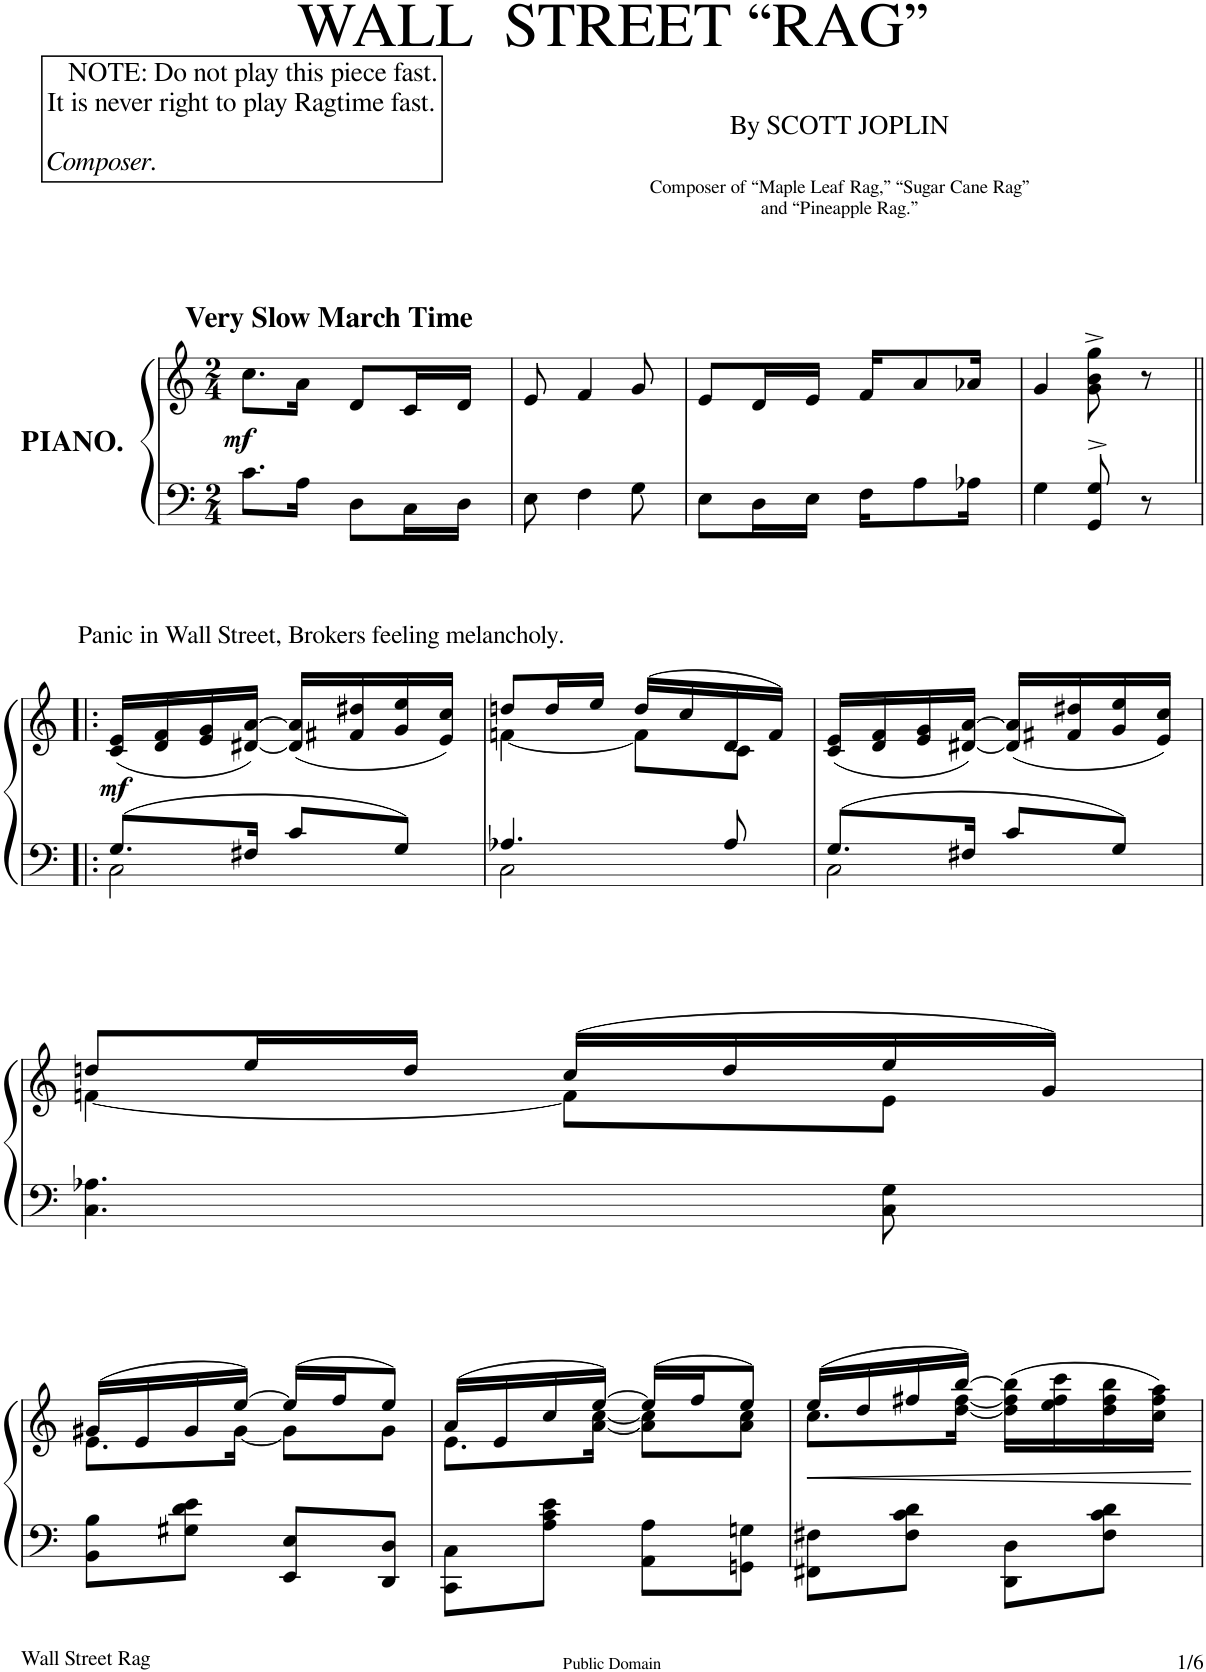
**kern	**kern	**dynam
*part1	*part1	*part1
*staff2	*staff1	*staff1/2
*I"PIANO.	*	*
*I'Pno	*	*
*clefF4	*clefG2	*
*k[]	*k[]	*
*M2/4	*M2/4	*
=1	=1	=1
!	!LO:TX:a:B:t=Very Slow March Time	!
!	!	!LO:DY:b
8.c\L	8.cc\L	mf
16A\Jk	16a\Jk	.
8D\L	8d/L	.
16C\L	16c/L	.
16D\JJ	16d/JJ	.
=2	=2	=2
8E\	8e/	.
4F\	4f/	.
8G\	8g/	.
=3	=3	=3
8E\L	8e/L	.
16D\L	16d/L	.
16E\JJ	16e/JJ	.
16F\KL	16f/KL	.
8A\	8a/	.
16A-X\Jk	16a-X/Jk	.
=4	=4	=4
4G\	4g/	.
8GG/^> 8G/^>	8g\^> 8b\^> 8gg\^>	.
8r	8r	.
!!LO:LB:g=z
=5!|:	=5!|:	=5!|:
*^	*	*
!	!	!LO:TX:a:t=Panic in Wall Street, Brokers feeling melancholy.	!
!	!	!	!LO:DY:b
8.G/L	2C\	(16c/ 16e/LL	mf
.	.	16d/ 16f/	.
.	.	16e/ 16g/	.
16F#X/Jk	.	[16d#X/ [16a/JJ)	.
8c/L	.	(16d#/] 16a/]LL	.
.	.	16f#X/ 16dd#X/	.
8G/J	.	16g/ 16ee/	.
.	.	16e/ 16cc/JJ)	.
=6	=6	=6	=6
*	*	*^	*
4.A-X/	2C\	8ddn/L	[4fn\	.
.	.	16dd/L	.	.
.	.	16ee/JJ	.	.
.	.	(16dd/LL	8f\L]	.
.	.	16cc/	.	.
8A-/	.	16d/	8c\J	.
.	.	16f/JJ)	.	.
*	*	*v	*v	*
=7	=7	=7	=7
8.G/L	2C\	(16c/ 16e/LL	.
.	.	16d/ 16f/	.
.	.	16e/ 16g/	.
16F#X/Jk	.	[16d#X/ [16a/JJ)	.
8c/L	.	(16d#/] 16a/]LL	.
.	.	16f#X/ 16dd#X/	.
8G/J	.	16g/ 16ee/	.
.	.	16e/ 16cc/JJ)	.
*v	*v	*	*
!!LO:LB:g=z
=8	=8	=8
*	*^	*
4.C\ 4.A-X\	8ddn/L	[4fn\	.
.	16ee/L	.	.
.	16dd/JJ	.	.
.	(16cc/LL	8f\L]	.
.	16dd/	.	.
8C\ 8G\	16ee/	8e\J	.
.	16g/JJ)	.	.
!!LO:LB:g=z	!!
=9	=9	=9	=9
8BB\ 8B\L	(16g#X/LL	8.e\L	.
.	16e/	.	.
8G#X\ 8d\ 8e\J	16g#/	.	.
.	[16ee/JJ)	[16g#\Jk	.
8EE/ 8E/L	(16ee/LL]	8g#\L]	.
.	16ff/J	.	.
8DD/ 8D/J	8ee/J)	8g#\J	.
=10	=10	=10	=10
8CC\ 8C\L	(16a/LL	8.e\L	.
.	16e/	.	.
8A\ 8c\ 8e\J	16cc/	.	.
.	[16ee/JJ)	[16a\ [16cc\Jk	.
8AA\ 8A\L	(16ee/LL]	8a\] 8cc\]L	.
.	16ff/J	.	.
8GGn\ 8Gn\J	8ee/J)	8a\ 8cc\J	.
=11	=11	=11	=11
!	!	!	!LO:HP:b
8FF#X\ 8F#X\L	(16ee/LL	8.cc\L	<
.	16dd/	.	.
8F#\ 8c\ 8d\J	16ff#X/	.	.
.	[16bb/JJ)	[16dd\ [16ff#\Jk	.
8DD\ 8D\L	(16dd\] 16ff#\] 16bb\]LL	4ryy	.
.	16ee\ 16ff#\ 16ccc\	.	.
8F#\ 8c\ 8d\J	16dd\ 16ff#\ 16bb\	.	.
.	16cc\ 16ff#\ 16aa\JJ)	.	.
*	*v	*v	*
.	.	[
=	=	=
*-	*-	*-
